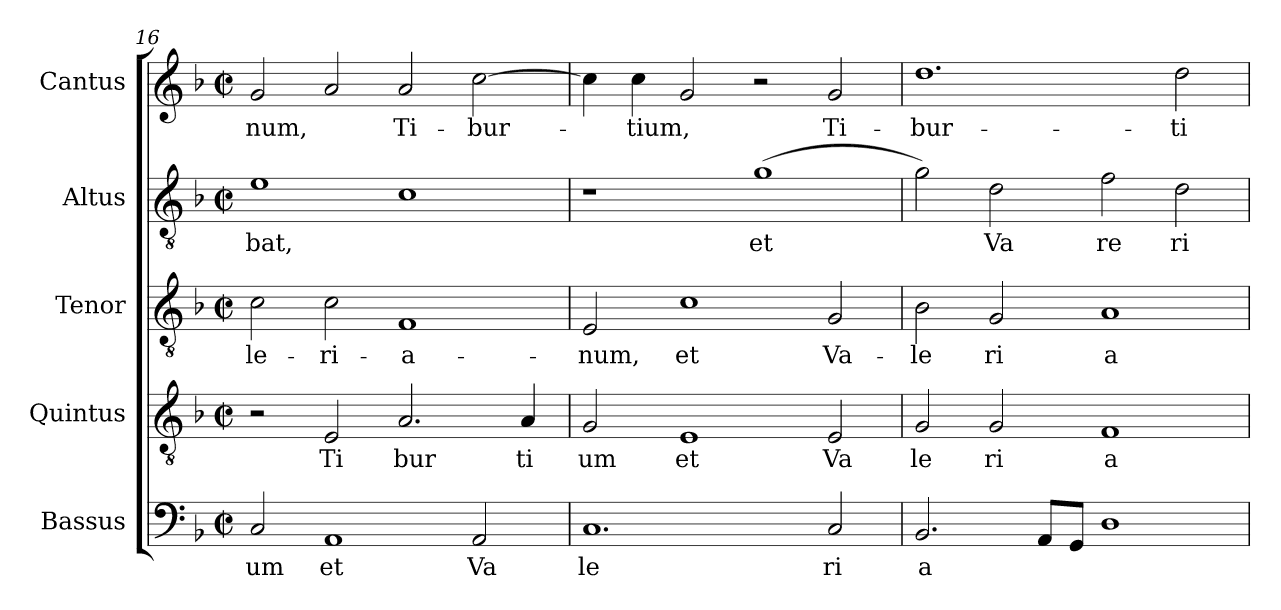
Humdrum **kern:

**kern	**text	**kern	**text	**kern	**text	**kern	**text	**kern	**text
*part5	*part5	*part4	*part4	*part3	*part3	*part2	*part2	*part1	*part1
*staff5	*staff5	*staff4	*staff4	*staff3	*staff3	*staff2	*staff2	*staff1	*staff1
*I"Bassus	*	*I"Quintus	*	*I"Tenor	*	*I"Altus	*	*I"Cantus	*
*clefF4	*	*clefGv2	*	*clefGv2	*	*clefGv2	*	*clefG2	*
*k[b-]	*	*k[b-]	*	*k[b-]	*	*k[b-]	*	*k[b-]	*
*F:	*	*F:	*	*F:	*	*F:	*	*F:	*
*M2/2	*	*M2/2	*	*M2/2	*	*M2/2	*	*M2/2	*
*met(c|)	*	*met(c|)	*	*met(c|)	*	*met(c|)	*	*met(c|)	*
=16	=16	=16	=16	=16	=16	=16	=16	=16	=16
!	!LO:LY:b:cj	!	!	!	!LO:LY:b:cj	!	!LO:LY:b	!	!LO:LY:b
2C/	um	2r	.	2c\	-le-	1e	bat,	2g/	-num,
!	!LO:LY:b:cj	!	!LO:LY:b:cj	!	!LO:LY:b:cj	!	!	!	!
1AA	et	2E/	Ti	2c\	-ri-	.	.	2a/	.
!	!	!	!LO:LY:b:cj	!	!LO:LY:b:cj	!	!	!	!LO:LY:b:cj
.	.	2.A/	bur	1F	-a-	1c	.	2a/	Ti-
!	!LO:LY:b:cj	!	!	!	!	!	!	!	!LO:LY:b
2AA/	Va	.	.	.	.	.	.	[>2cc\	-bur-
!	!	!	!LO:LY:b:cj	!	!	!	!	!	!
.	.	4A/	ti	.	.	.	.	.	.
=17	=17	=17	=17	=17	=17	=17	=17	=17	=17
!	!LO:LY:b:cj	!	!LO:LY:b:cj	!	!LO:LY:b:cj	!	!	!	!
1.C	le	2G/	um	2E/	-num,	1r	.	4cc\]	.
!	!	!	!	!	!	!	!	!	!LO:LY:b
.	.	.	.	.	.	.	.	4cc\	-tium,
!	!	!	!LO:LY:b:cj	!	!LO:LY:b:cj	!	!	!	!
.	.	1E	et	1c	et	.	.	2g/	.
!	!	!	!	!	!	!	!LO:LY:b:cj	!	!
.	.	.	.	.	.	(>1g	et	2r	.
!	!LO:LY:b:cj	!	!LO:LY:b:cj	!	!LO:LY:b:cj	!	!	!	!LO:LY:b:cj
2C/	ri	2E/	Va	2G/	Va-	.	.	2g/	Ti-
!!LO:PB:g=z
=18	=18	=18	=18	=18	=18	=18	=18	=18	=18
!	!LO:LY:b:cj	!	!LO:LY:b:cj	!	!LO:LY:b:cj	!	!	!	!LO:LY:b:cj
2.BB-/	a	2G/	le	2B-\	-le	2g\)	.	1.dd	-bur-
!	!	!	!LO:LY:b:cj	!	!LO:LY:b:cj	!	!LO:LY:b:cj	!	!
.	.	2G/	ri	2G/	ri	2d\	Va	.	.
8AA/L	.	.	.	.	.	.	.	.	.
8GG/J	.	.	.	.	.	.	.	.	.
!	!	!	!LO:LY:b:cj	!	!LO:LY:b:cj	!	!LO:LY:b:cj	!	!
1D	.	1F	a	1A	a	2f\	re	.	.
!	!	!	!	!	!	!	!LO:LY:b:cj	!	!LO:LY:b:cj
.	.	.	.	.	.	2d\	ri	2dd\	-ti-
=	=	=	=	=	=	=	=	=	=
*-	*-	*-	*-	*-	*-	*-	*-	*-	*-
